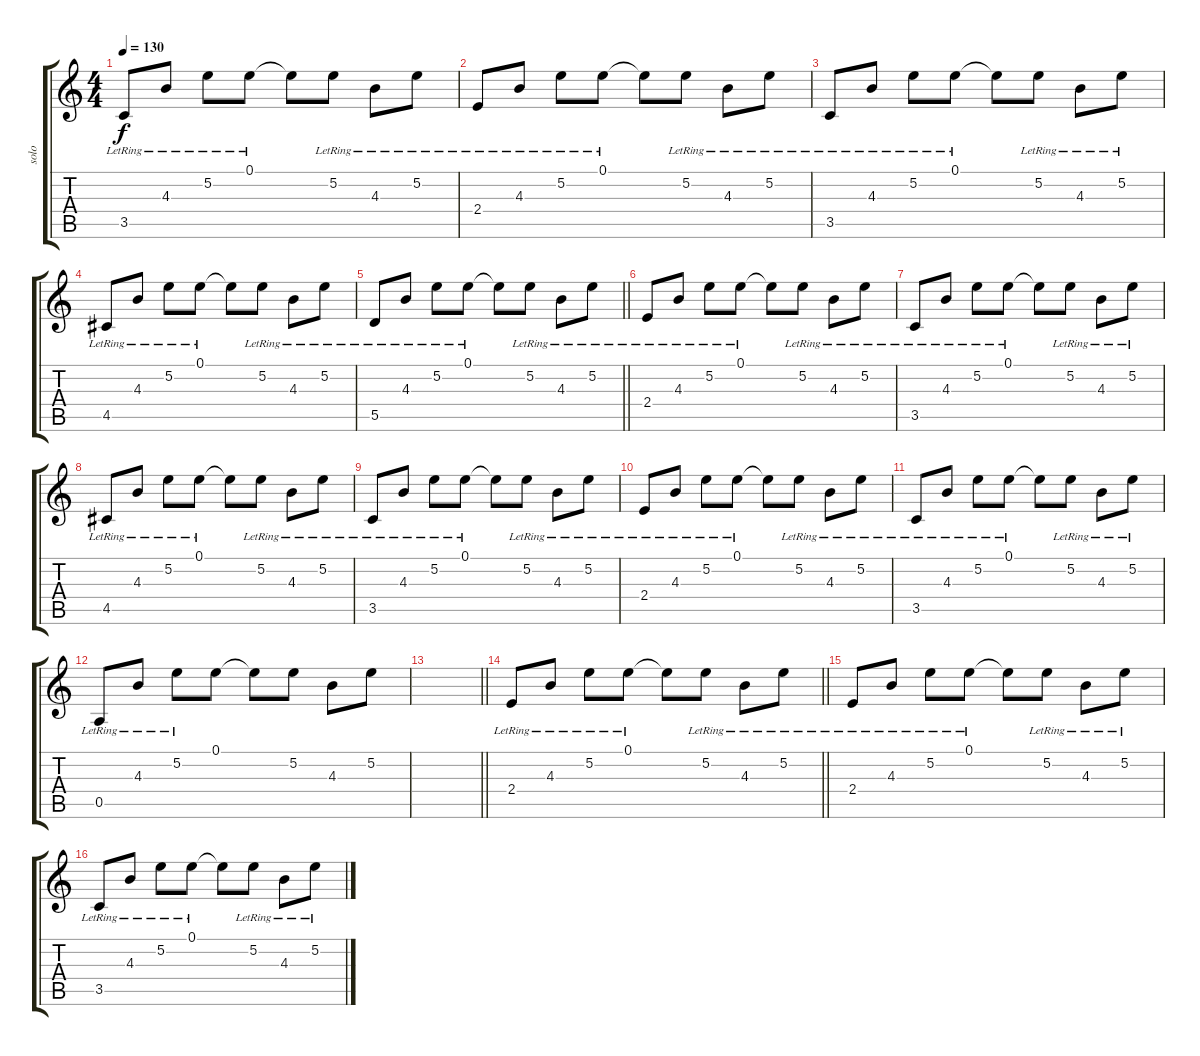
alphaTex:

\track ("solo" "solo") {instrument distortionguitar}
\staff {score tabs}
\tuning (E4 B3 G3 D3 A2 E2) {hide}
\ts (4 4)
\tempo 130
\clef g2
\ks c
3.5{lr}.8{dy f} 4.3{lr}.8 5.2{lr}.8 0.1{lr}.8 0.1{t}.8 5.2{lr}.8 4.3{lr}.8 5.2{lr}.8 |
2.4{lr}.8 4.3{lr}.8 5.2{lr}.8 0.1{lr}.8 0.1{t}.8 5.2{lr}.8 4.3{lr}.8 5.2{lr}.8 |
3.5{lr}.8 4.3{lr}.8 5.2{lr}.8 0.1{lr}.8 0.1{t}.8 5.2{lr}.8 4.3{lr}.8 5.2{lr}.8 |
4.5{lr}.8 4.3{lr}.8 5.2{lr}.8 0.1{lr}.8 0.1{t}.8 5.2{lr}.8 4.3{lr}.8 5.2{lr}.8 |
\barLineRight lightlight
5.5{lr}.8 4.3{lr}.8 5.2{lr}.8 0.1{lr}.8 0.1{t}.8 5.2{lr}.8 4.3{lr}.8 5.2{lr}.8 |
2.4{lr}.8 4.3{lr}.8 5.2{lr}.8 0.1{lr}.8 0.1{t}.8 5.2{lr}.8 4.3{lr}.8 5.2{lr}.8 |
3.5{lr}.8 4.3{lr}.8 5.2{lr}.8 0.1{lr}.8 0.1{t}.8 5.2{lr}.8 4.3{lr}.8 5.2{lr}.8 |
4.5{lr}.8 4.3{lr}.8 5.2{lr}.8 0.1{lr}.8 0.1{t}.8 5.2{lr}.8 4.3{lr}.8 5.2{lr}.8 |
3.5{lr}.8 4.3{lr}.8 5.2{lr}.8 0.1{lr}.8 0.1{t}.8 5.2{lr}.8 4.3{lr}.8 5.2{lr}.8 |
2.4{lr}.8 4.3{lr}.8 5.2{lr}.8 0.1{lr}.8 0.1{t}.8 5.2{lr}.8 4.3{lr}.8 5.2{lr}.8 |
3.5{lr}.8 4.3{lr}.8 5.2{lr}.8 0.1{lr}.8 0.1{t}.8 5.2{lr}.8 4.3{lr}.8 5.2{lr}.8 |
0.5{lr}.8 4.3{lr}.8 5.2{lr}.8 0.1.8 0.1{t}.8 5.2.8 4.3.8 5.2.8 |
\barLineRight lightlight
|
\barLineRight lightlight
2.4{lr}.8{volume 11} 4.3{lr}.8 5.2{lr}.8 0.1{lr}.8 0.1{t}.8 5.2{lr}.8 4.3{lr}.8 5.2{lr}.8 |
2.4{lr}.8 4.3{lr}.8 5.2{lr}.8 0.1{lr}.8 0.1{t}.8 5.2{lr}.8 4.3{lr}.8 5.2{lr}.8 |
3.5{lr}.8 4.3{lr}.8 5.2{lr}.8 0.1{lr}.8 0.1{t}.8 5.2{lr}.8 4.3{lr}.8 5.2{lr}.8
